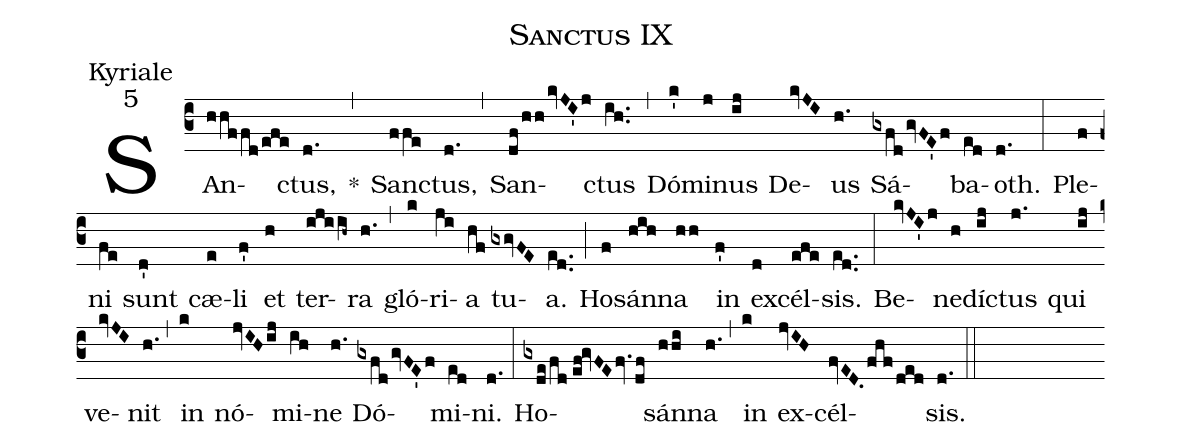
name:Sanctus IX;
office-part:Kyriale;
mode:5;
%%
(c3) SAn(hhffd/efe)ctus,(d.) *(,) San(ffe)ctus,(d.) (,) San(df/hhkvJI'j)ctus(ih..) (,) Dó(k')mi(j)nus(ij) De(kvJI)us(h.) Sá(gxfdgvFE'f)ba(ed)oth.(d.) (:) Ple(f)ni(fe) sunt(d') cæ(e)li(f') et(h) ter(ijiih~)ra(h.) (,) gló(k)ri(ji)a(hf) tu(gxgvFE)a.(ed..) (;) Ho(f)sán(hih)na(hh) in(f') ex(d)cél(efe)sis.(ed..) (:) Be(kvJI'j)ne(h)dí(ij)ctus(j.) qui(ij) ve(kvJI)nit(h.) (,) in(k) nó(jvIHij)mi(ih)ne(h.) Dó(gxfdgvFE'f)mi(ed)ni.(d.) (:) Ho(gxde/fd//ef!gvFEfv.df)sán(hhi)na(h.) (,) in(k) ex(jvIH)cél(fvED.fhf/ded)sis.(d.) (::)
